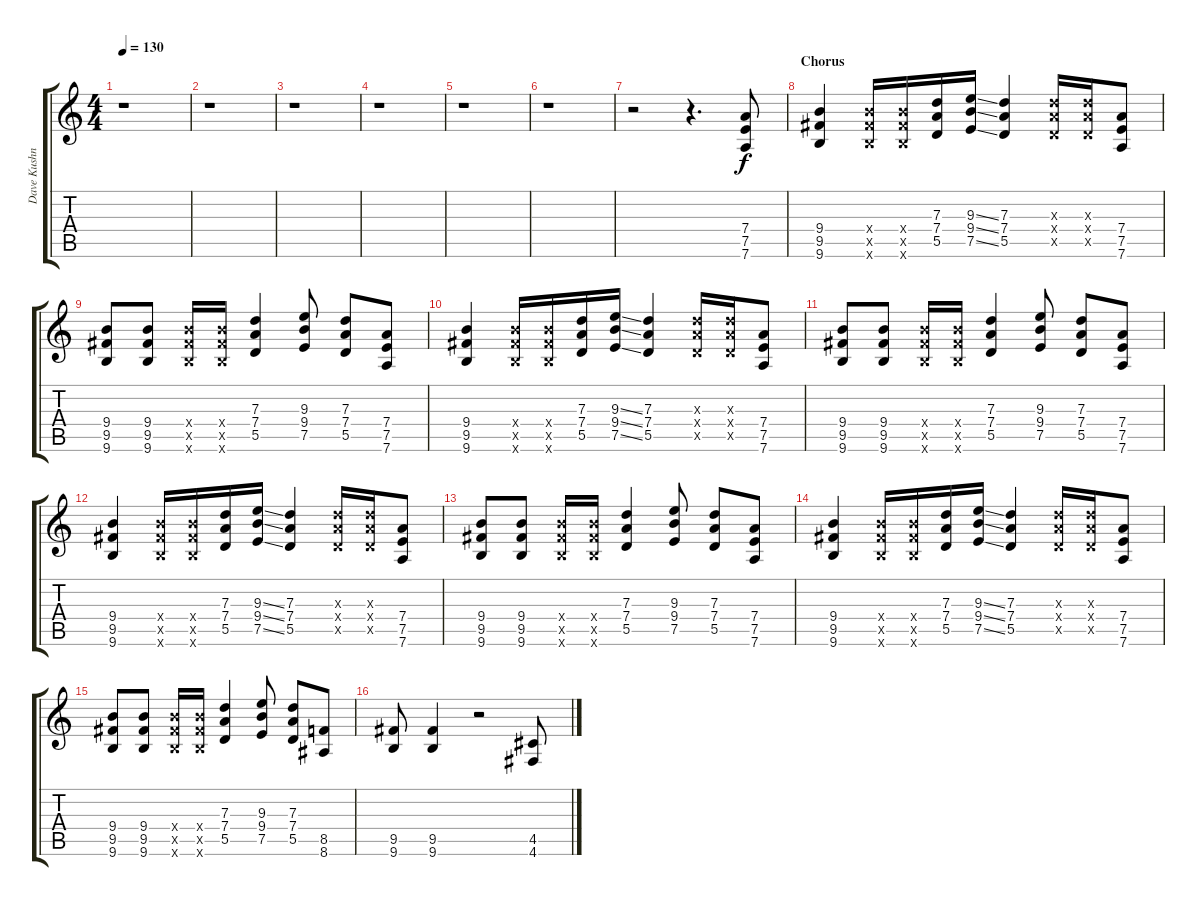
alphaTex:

\track ("Dave Kushner" "Dave Kushn") {instrument distortionguitar}
\staff {score tabs}
\tuning (E4 B3 G3 D3 A2 D2) {hide}
\ts (4 4)
\tempo 130
\clef g2
\ks c
r.1{dy f} |
r.1 |
r.1 |
r.1 |
r.1 |
r.1 |
r.2 r.4{d} (7.4 7.5 7.6).8 |
\section ("" "Chorus")
(9.4 9.5 9.6).4 (9.4{x} 9.5{x} 9.6{x}).16 (9.4{x} 9.5{x} 9.6{x}).16 (7.3 7.4 5.5).16 (9.3{ss} 9.4{ss} 7.5{ss}).16 (7.3 7.4 5.5).4 (7.3{x} 7.4{x} 5.5{x}).16 (7.3{x} 7.4{x} 5.5{x}).16 (7.4 7.5 7.6).8 |
(9.4 9.5 9.6).8 (9.4 9.5 9.6).8 (9.4{x} 9.5{x} 9.6{x}).16 (9.4{x} 9.5{x} 9.6{x}).16 (7.3 7.4 5.5).4 (9.3 9.4 7.5).8 (7.3 7.4 5.5).8 (7.4 7.5 7.6).8 |
(9.4 9.5 9.6).4 (9.4{x} 9.5{x} 9.6{x}).16 (9.4{x} 9.5{x} 9.6{x}).16 (7.3 7.4 5.5).16 (9.3{ss} 9.4{ss} 7.5{ss}).16 (7.3 7.4 5.5).4 (7.3{x} 7.4{x} 5.5{x}).16 (7.3{x} 7.4{x} 5.5{x}).16 (7.4 7.5 7.6).8 |
(9.4 9.5 9.6).8 (9.4 9.5 9.6).8 (9.4{x} 9.5{x} 9.6{x}).16 (9.4{x} 9.5{x} 9.6{x}).16 (7.3 7.4 5.5).4 (9.3 9.4 7.5).8 (7.3 7.4 5.5).8 (7.4 7.5 7.6).8 |
(9.4 9.5 9.6).4 (9.4{x} 9.5{x} 9.6{x}).16 (9.4{x} 9.5{x} 9.6{x}).16 (7.3 7.4 5.5).16 (9.3{ss} 9.4{ss} 7.5{ss}).16 (7.3 7.4 5.5).4 (7.3{x} 7.4{x} 5.5{x}).16 (7.3{x} 7.4{x} 5.5{x}).16 (7.4 7.5 7.6).8 |
(9.4 9.5 9.6).8 (9.4 9.5 9.6).8 (9.4{x} 9.5{x} 9.6{x}).16 (9.4{x} 9.5{x} 9.6{x}).16 (7.3 7.4 5.5).4 (9.3 9.4 7.5).8 (7.3 7.4 5.5).8 (7.4 7.5 7.6).8 |
(9.4 9.5 9.6).4 (9.4{x} 9.5{x} 9.6{x}).16 (9.4{x} 9.5{x} 9.6{x}).16 (7.3 7.4 5.5).16 (9.3{ss} 9.4{ss} 7.5{ss}).16 (7.3 7.4 5.5).4 (7.3{x} 7.4{x} 5.5{x}).16 (7.3{x} 7.4{x} 5.5{x}).16 (7.4 7.5 7.6).8 |
(9.4 9.5 9.6).8 (9.4 9.5 9.6).8 (9.4{x} 9.5{x} 9.6{x}).16 (9.4{x} 9.5{x} 9.6{x}).16 (7.3 7.4 5.5).4 (9.3 9.4 7.5).8 (7.3 7.4 5.5).8 (8.5 8.6).8 |
(9.5 9.6).8 (9.5 9.6).4 r.2 (4.5 4.6).8
